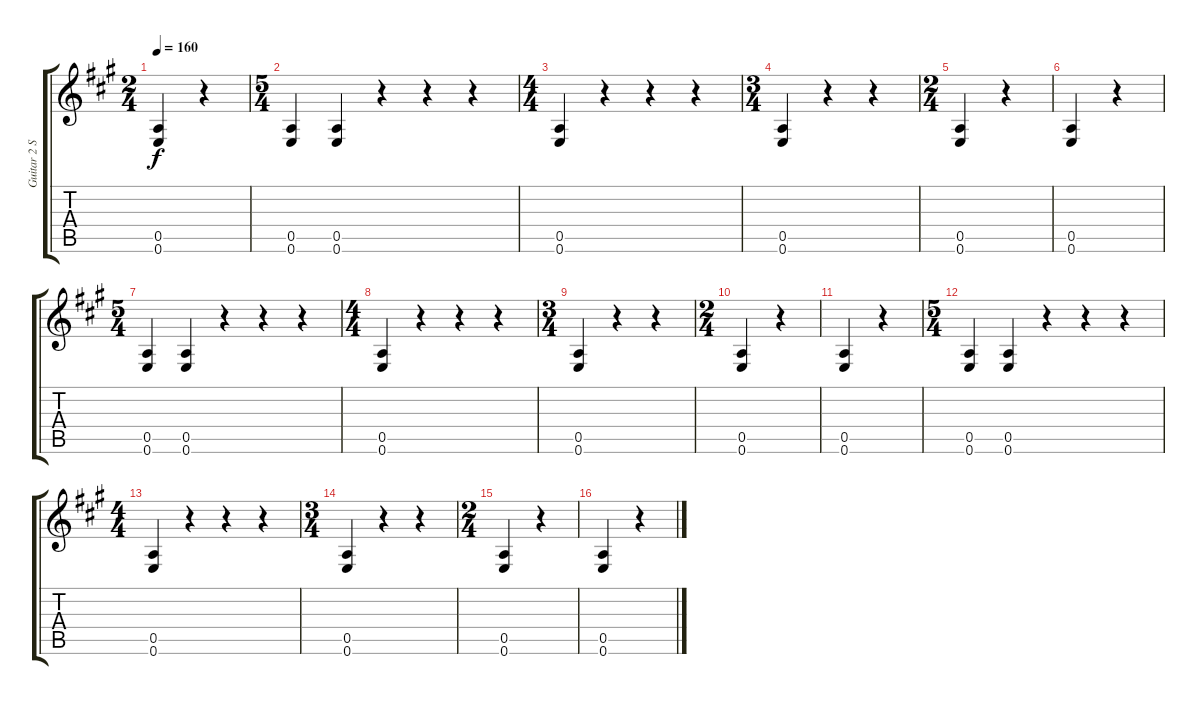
\track ("Guitar 2 Standard Tuning" "Guitar 2 S") {instrument electricguitarjazz}
\staff {score tabs}
\tuning (E4 B3 G3 D3 A2 E2) {hide}
\ts (2 4)
\tempo 160
\clef g2
\ks a
(0.5 0.6).4{dy f} r.4 |
\ts (5 4)
(0.5 0.6).4 (0.5 0.6).4 r.4 r.4 r.4 |
\ts (4 4)
(0.5 0.6).4 r.4 r.4 r.4 |
\ts (3 4)
(0.5 0.6).4 r.4 r.4 |
\ts (2 4)
(0.5 0.6).4 r.4 |
(0.5 0.6).4 r.4 |
\ts (5 4)
(0.5 0.6).4 (0.5 0.6).4 r.4 r.4 r.4 |
\ts (4 4)
(0.5 0.6).4 r.4 r.4 r.4 |
\ts (3 4)
(0.5 0.6).4 r.4 r.4 |
\ts (2 4)
(0.5 0.6).4 r.4 |
(0.5 0.6).4 r.4 |
\ts (5 4)
(0.5 0.6).4 (0.5 0.6).4 r.4 r.4 r.4 |
\ts (4 4)
(0.5 0.6).4 r.4 r.4 r.4 |
\ts (3 4)
(0.5 0.6).4 r.4 r.4 |
\ts (2 4)
(0.5 0.6).4 r.4 |
(0.5 0.6).4 r.4
